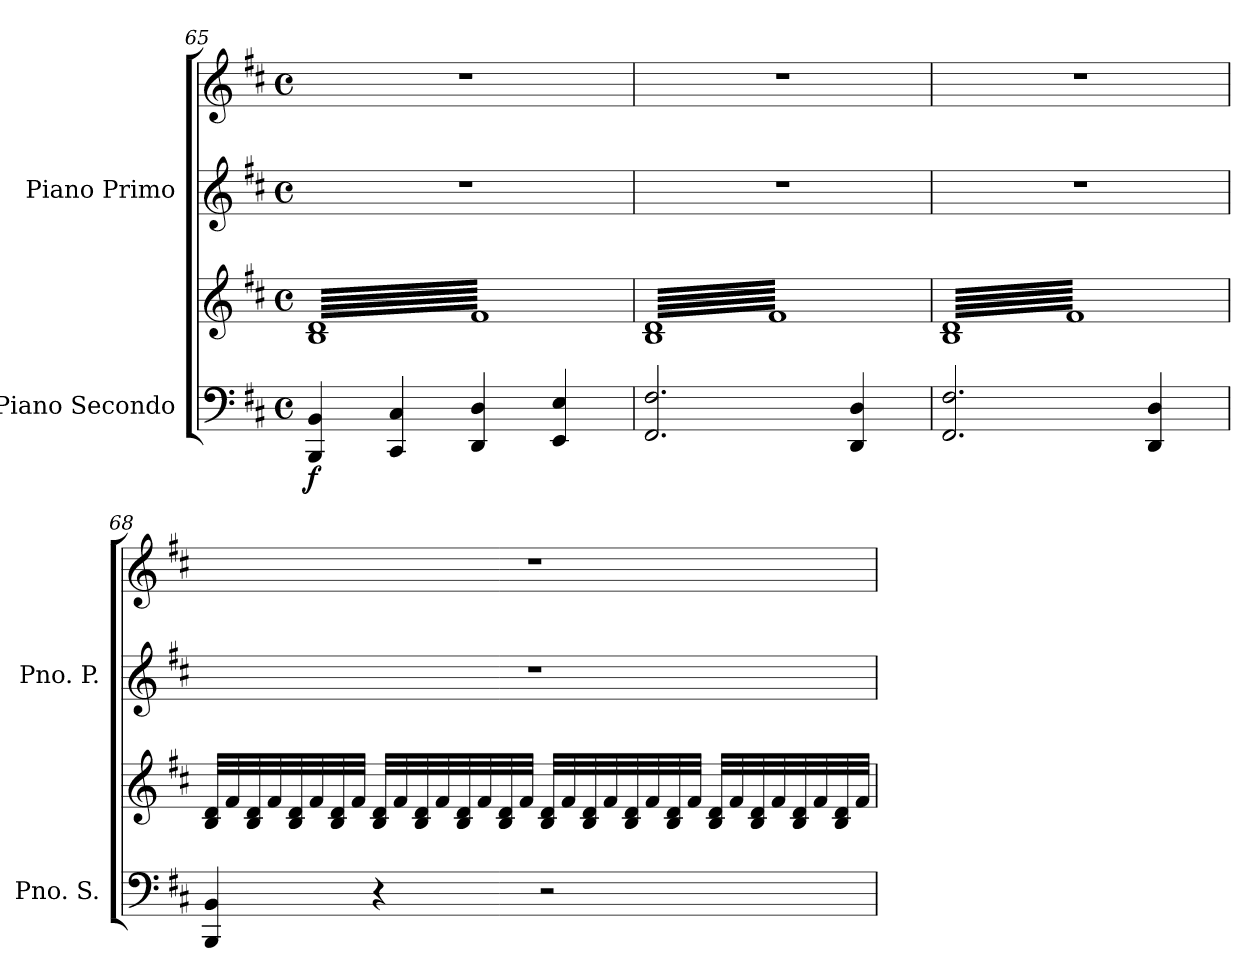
**kern	**kern	**dynam	**kern	**kern
*part2	*part2	*part2	*part1	*part1
*staff4	*staff3	*staff3/4	*staff2	*staff1
*I"Piano Secondo	*	*	*I"Piano Primo	*
*I'Pno. S.	*	*	*I'Pno. P.	*
!!LO:PB:g=z
*clefF4	*clefG2	*	*clefG2	*clefG2
*k[f#c#]	*k[f#c#]	*	*k[f#c#]	*k[f#c#]
*M4/4	*M4/4	*	*M4/4	*M4/4
*met(c)	*met(c)	*	*met(c)	*met(c)
=65	=65	=65	=65	=65
!	!	!LO:DY:b=2	!	!
*	*tremolo	*	*	*
4BBB/ 4BB/	64B 64dLLLL	f	1r	1r
.	64f#	.	.	.
.	64B 64d	.	.	.
.	64f#	.	.	.
.	64B 64d	.	.	.
.	64f#	.	.	.
.	64B 64d	.	.	.
.	64f#	.	.	.
.	64B 64d	.	.	.
.	64f#	.	.	.
.	64B 64d	.	.	.
.	64f#	.	.	.
.	64B 64d	.	.	.
.	64f#	.	.	.
.	64B 64d	.	.	.
.	64f#	.	.	.
4CC#/ 4C#/	64B 64d	.	.	.
.	64f#	.	.	.
.	64B 64d	.	.	.
.	64f#	.	.	.
.	64B 64d	.	.	.
.	64f#	.	.	.
.	64B 64d	.	.	.
.	64f#	.	.	.
.	64B 64d	.	.	.
.	64f#	.	.	.
.	64B 64d	.	.	.
.	64f#	.	.	.
.	64B 64d	.	.	.
.	64f#	.	.	.
.	64B 64d	.	.	.
.	64f#	.	.	.
4DD/ 4D/	64B 64d	.	.	.
.	64f#	.	.	.
.	64B 64d	.	.	.
.	64f#	.	.	.
.	64B 64d	.	.	.
.	64f#	.	.	.
.	64B 64d	.	.	.
.	64f#	.	.	.
.	64B 64d	.	.	.
.	64f#	.	.	.
.	64B 64d	.	.	.
.	64f#	.	.	.
.	64B 64d	.	.	.
.	64f#	.	.	.
.	64B 64d	.	.	.
.	64f#	.	.	.
4EE/ 4E/	64B 64d	.	.	.
.	64f#	.	.	.
.	64B 64d	.	.	.
.	64f#	.	.	.
.	64B 64d	.	.	.
.	64f#	.	.	.
.	64B 64d	.	.	.
.	64f#	.	.	.
.	64B 64d	.	.	.
.	64f#	.	.	.
.	64B 64d	.	.	.
.	64f#	.	.	.
.	64B 64d	.	.	.
.	64f#	.	.	.
.	64B 64d	.	.	.
.	64f#JJJJ	.	.	.
=66	=66	=66	=66	=66
2.FF#/ 2.F#/	64B 64dLLLL	.	1r	1r
.	64f#	.	.	.
.	64B 64d	.	.	.
.	64f#	.	.	.
.	64B 64d	.	.	.
.	64f#	.	.	.
.	64B 64d	.	.	.
.	64f#	.	.	.
.	64B 64d	.	.	.
.	64f#	.	.	.
.	64B 64d	.	.	.
.	64f#	.	.	.
.	64B 64d	.	.	.
.	64f#	.	.	.
.	64B 64d	.	.	.
.	64f#	.	.	.
.	64B 64d	.	.	.
.	64f#	.	.	.
.	64B 64d	.	.	.
.	64f#	.	.	.
.	64B 64d	.	.	.
.	64f#	.	.	.
.	64B 64d	.	.	.
.	64f#	.	.	.
.	64B 64d	.	.	.
.	64f#	.	.	.
.	64B 64d	.	.	.
.	64f#	.	.	.
.	64B 64d	.	.	.
.	64f#	.	.	.
.	64B 64d	.	.	.
.	64f#	.	.	.
.	64B 64d	.	.	.
.	64f#	.	.	.
.	64B 64d	.	.	.
.	64f#	.	.	.
.	64B 64d	.	.	.
.	64f#	.	.	.
.	64B 64d	.	.	.
.	64f#	.	.	.
.	64B 64d	.	.	.
.	64f#	.	.	.
.	64B 64d	.	.	.
.	64f#	.	.	.
.	64B 64d	.	.	.
.	64f#	.	.	.
.	64B 64d	.	.	.
.	64f#	.	.	.
4DD/ 4D/	64B 64d	.	.	.
.	64f#	.	.	.
.	64B 64d	.	.	.
.	64f#	.	.	.
.	64B 64d	.	.	.
.	64f#	.	.	.
.	64B 64d	.	.	.
.	64f#	.	.	.
.	64B 64d	.	.	.
.	64f#	.	.	.
.	64B 64d	.	.	.
.	64f#	.	.	.
.	64B 64d	.	.	.
.	64f#	.	.	.
.	64B 64d	.	.	.
.	64f#JJJJ	.	.	.
=67	=67	=67	=67	=67
2.FF#/ 2.F#/	64B 64dLLLL	.	1r	1r
.	64f#	.	.	.
.	64B 64d	.	.	.
.	64f#	.	.	.
.	64B 64d	.	.	.
.	64f#	.	.	.
.	64B 64d	.	.	.
.	64f#	.	.	.
.	64B 64d	.	.	.
.	64f#	.	.	.
.	64B 64d	.	.	.
.	64f#	.	.	.
.	64B 64d	.	.	.
.	64f#	.	.	.
.	64B 64d	.	.	.
.	64f#	.	.	.
.	64B 64d	.	.	.
.	64f#	.	.	.
.	64B 64d	.	.	.
.	64f#	.	.	.
.	64B 64d	.	.	.
.	64f#	.	.	.
.	64B 64d	.	.	.
.	64f#	.	.	.
.	64B 64d	.	.	.
.	64f#	.	.	.
.	64B 64d	.	.	.
.	64f#	.	.	.
.	64B 64d	.	.	.
.	64f#	.	.	.
.	64B 64d	.	.	.
.	64f#	.	.	.
.	64B 64d	.	.	.
.	64f#	.	.	.
.	64B 64d	.	.	.
.	64f#	.	.	.
.	64B 64d	.	.	.
.	64f#	.	.	.
.	64B 64d	.	.	.
.	64f#	.	.	.
.	64B 64d	.	.	.
.	64f#	.	.	.
.	64B 64d	.	.	.
.	64f#	.	.	.
.	64B 64d	.	.	.
.	64f#	.	.	.
.	64B 64d	.	.	.
.	64f#	.	.	.
4DD/ 4D/	64B 64d	.	.	.
.	64f#	.	.	.
.	64B 64d	.	.	.
.	64f#	.	.	.
.	64B 64d	.	.	.
.	64f#	.	.	.
.	64B 64d	.	.	.
.	64f#	.	.	.
.	64B 64d	.	.	.
.	64f#	.	.	.
.	64B 64d	.	.	.
.	64f#	.	.	.
.	64B 64d	.	.	.
.	64f#	.	.	.
.	64B 64d	.	.	.
.	64f#JJJJ	.	.	.
*	*Xtremolo	*	*	*
=68	=68	=68	=68	=68
4BBB/ 4BB/	32B/ 32d/LLL	.	1r	1r
.	.	.	.	.
.	32f#/	.	.	.
.	.	.	.	.
.	32B/ 32d/	.	.	.
.	.	.	.	.
.	32f#/	.	.	.
.	.	.	.	.
.	32B/ 32d/	.	.	.
.	.	.	.	.
.	32f#/	.	.	.
.	.	.	.	.
.	32B/ 32d/	.	.	.
.	.	.	.	.
.	32f#/JJJ	.	.	.
.	.	.	.	.
4r	32B/ 32d/LLL	.	.	.
.	.	.	.	.
.	32f#/	.	.	.
.	.	.	.	.
.	32B/ 32d/	.	.	.
.	.	.	.	.
.	32f#/	.	.	.
.	.	.	.	.
.	32B/ 32d/	.	.	.
.	.	.	.	.
.	32f#/	.	.	.
.	.	.	.	.
.	32B/ 32d/	.	.	.
.	.	.	.	.
.	32f#/JJJ	.	.	.
.	.	.	.	.
2r	32B/ 32d/LLL	.	.	.
.	32f#/	.	.	.
.	32B/ 32d/	.	.	.
.	32f#/	.	.	.
.	32B/ 32d/	.	.	.
.	32f#/	.	.	.
.	32B/ 32d/	.	.	.
.	32f#/JJJ	.	.	.
.	32B/ 32d/LLL	.	.	.
.	32f#/	.	.	.
.	32B/ 32d/	.	.	.
.	32f#/	.	.	.
.	32B/ 32d/	.	.	.
.	32f#/	.	.	.
.	32B/ 32d/	.	.	.
.	32f#/JJJ	.	.	.
=	=	=	=	=
*-	*-	*-	*-	*-
